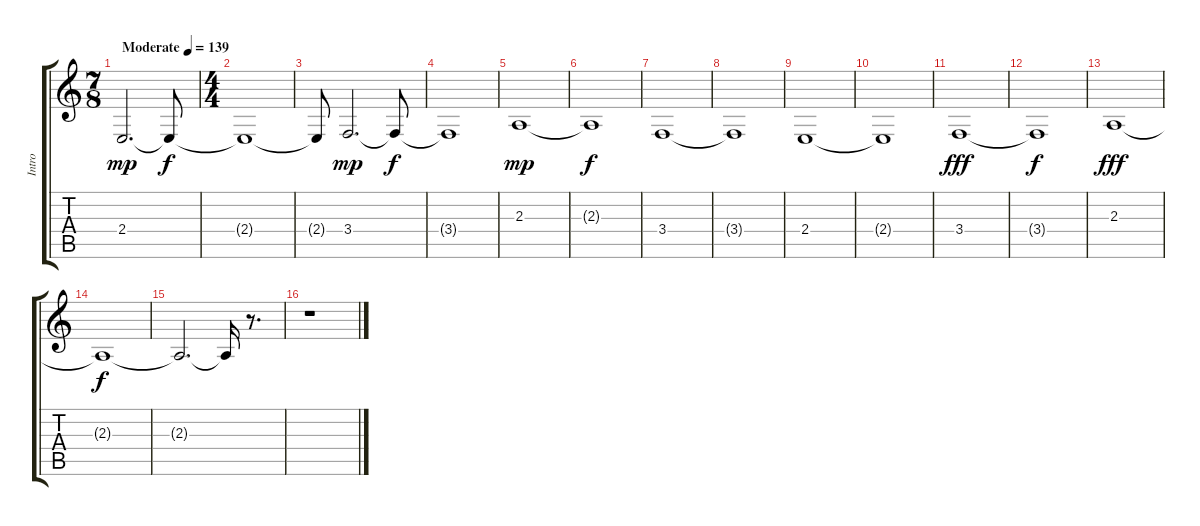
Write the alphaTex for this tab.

\track ("Intro" "Intro") {instrument choiraahs}
\staff {score tabs}
\tuning (E4 B3 G3 D3 A2 E2) {hide}
\ts (7 8)
\tempo (139 "Moderate")
\clef g2
\ks c
2.4.2{d dy mp instrument choiraahs} 2.4{t}.8{dy f} |
\ts (4 4)
2.4{t}.1 |
2.4{t}.8 3.4.2{d dy mp volume 11} 3.4{t}.8{dy f} |
3.4{t}.1 |
2.3.1{dy mp} |
2.3{t}.1{dy f} |
3.4.1 |
3.4{t}.1 |
2.4.1 |
2.4{t}.1 |
3.4.1{dy fff} |
3.4{t}.1{dy f} |
2.3.1{dy fff} |
2.3{t}.1{dy f} |
2.3{t}.2{d} 2.3{t}.16 r.8{d} |
r.1
